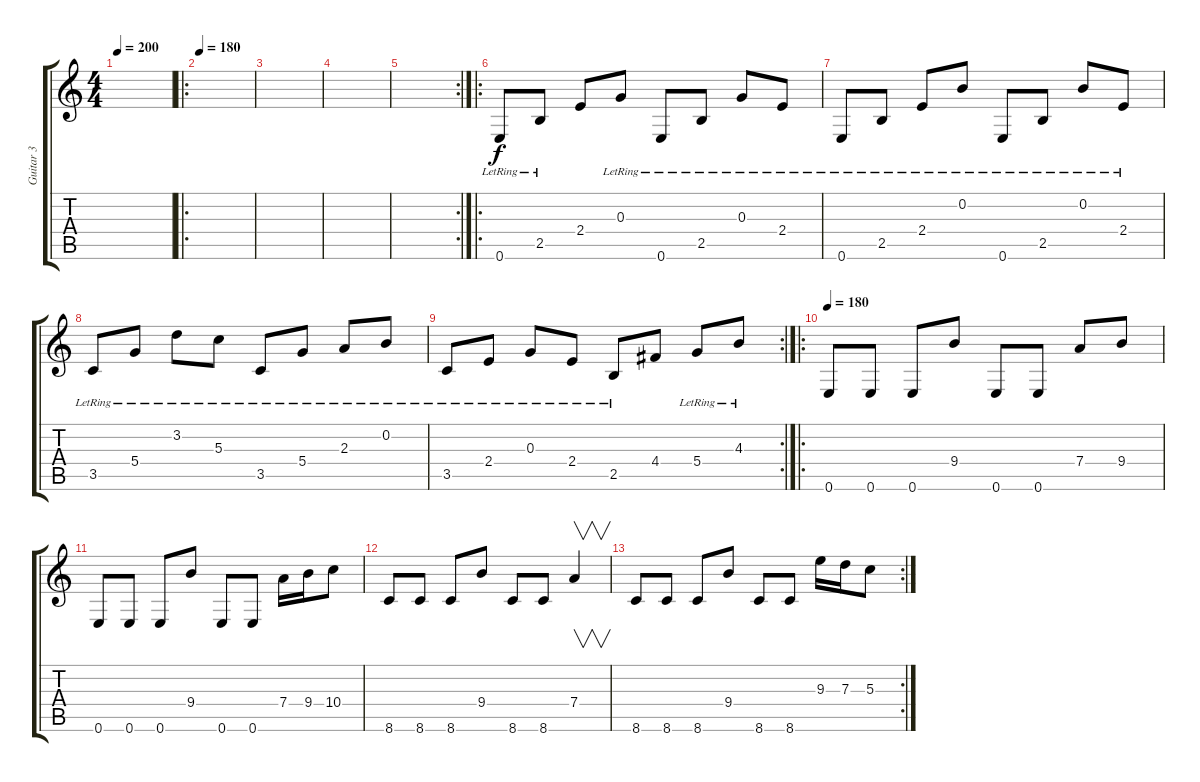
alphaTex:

\track ("Guitar 3" "Guitar 3") {instrument distortionguitar}
\staff {score tabs}
\tuning (E4 B3 G3 D3 A2 E2) {hide}
\ts (4 4)
\tempo 200
\clef g2
\ks c
|
\ro
\tempo 180
|
|
|
\rc 2
|
\ro
0.6{lr}.8{instrument acousticguitarsteel} 2.5{lr}.8 2.4.8 0.3{lr}.8 0.6{lr}.8 2.5{lr}.8 0.3{lr}.8 2.4{lr}.8 |
0.6{lr}.8 2.5{lr}.8 2.4{lr}.8 0.2{lr}.8 0.6{lr}.8 2.5{lr}.8 0.2{lr}.8 2.4{lr}.8 |
3.5{lr}.8 5.4{lr}.8 3.2{lr}.8 5.3{lr}.8 3.5{lr}.8 5.4{lr}.8 2.3{lr}.8 0.2{lr}.8 |
\rc 2
3.5{lr}.8 2.4{lr}.8 0.3{lr}.8 2.4{lr}.8 2.5{lr}.8 4.4.8 5.4{lr}.8 4.3{lr}.8 |
\ro
\tempo 180
0.6.8 0.6.8 0.6.8 9.4.8 0.6.8 0.6.8 7.4.8 9.4.8 |
0.6.8 0.6.8 0.6.8 9.4.8 0.6.8 0.6.8 7.4.16 9.4.16 10.4.8 |
8.6.8 8.6.8 8.6.8 9.4.8 8.6.8 8.6.8 7.4.4{v} |
\rc 2
8.6.8 8.6.8 8.6.8 9.4.8 8.6.8 8.6.8 9.3.16 7.3.16 5.3.8
